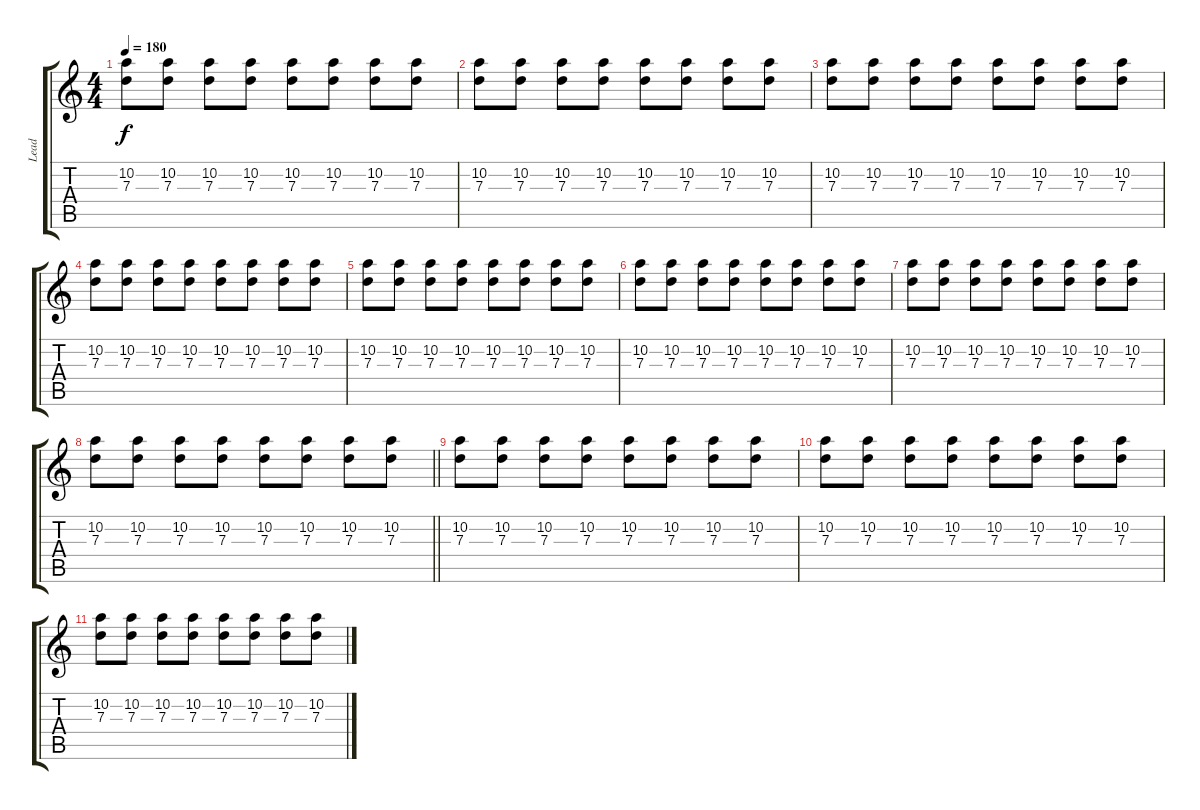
\track ("Lead" "Lead") {instrument overdrivenguitar}
\staff {score tabs}
\tuning (E4 B3 G3 D3 A2 D2) {hide}
\ts (4 4)
\tempo 180
\clef g2
\ks c
(10.2 7.3).8{dy f} (10.2 7.3).8 (10.2 7.3).8 (10.2 7.3).8 (10.2 7.3).8 (10.2 7.3).8 (10.2 7.3).8 (10.2 7.3).8 |
(10.2 7.3).8 (10.2 7.3).8 (10.2 7.3).8 (10.2 7.3).8 (10.2 7.3).8 (10.2 7.3).8 (10.2 7.3).8 (10.2 7.3).8 |
(10.2 7.3).8 (10.2 7.3).8 (10.2 7.3).8 (10.2 7.3).8 (10.2 7.3).8 (10.2 7.3).8 (10.2 7.3).8 (10.2 7.3).8 |
(10.2 7.3).8 (10.2 7.3).8 (10.2 7.3).8 (10.2 7.3).8 (10.2 7.3).8 (10.2 7.3).8 (10.2 7.3).8 (10.2 7.3).8 |
(10.2 7.3).8 (10.2 7.3).8 (10.2 7.3).8 (10.2 7.3).8 (10.2 7.3).8 (10.2 7.3).8 (10.2 7.3).8 (10.2 7.3).8 |
(10.2 7.3).8 (10.2 7.3).8 (10.2 7.3).8 (10.2 7.3).8 (10.2 7.3).8 (10.2 7.3).8 (10.2 7.3).8 (10.2 7.3).8 |
(10.2 7.3).8 (10.2 7.3).8 (10.2 7.3).8 (10.2 7.3).8 (10.2 7.3).8 (10.2 7.3).8 (10.2 7.3).8 (10.2 7.3).8 |
\barLineRight lightlight
(10.2 7.3).8 (10.2 7.3).8 (10.2 7.3).8 (10.2 7.3).8 (10.2 7.3).8 (10.2 7.3).8 (10.2 7.3).8 (10.2 7.3).8 |
(10.2 7.3).8 (10.2 7.3).8 (10.2 7.3).8 (10.2 7.3).8 (10.2 7.3).8 (10.2 7.3).8 (10.2 7.3).8 (10.2 7.3).8 |
(10.2 7.3).8 (10.2 7.3).8 (10.2 7.3).8 (10.2 7.3).8 (10.2 7.3).8 (10.2 7.3).8 (10.2 7.3).8 (10.2 7.3).8 |
(10.2 7.3).8{volume 0} (10.2 7.3).8 (10.2 7.3).8 (10.2 7.3).8 (10.2 7.3).8 (10.2 7.3).8 (10.2 7.3).8 (10.2 7.3).8
